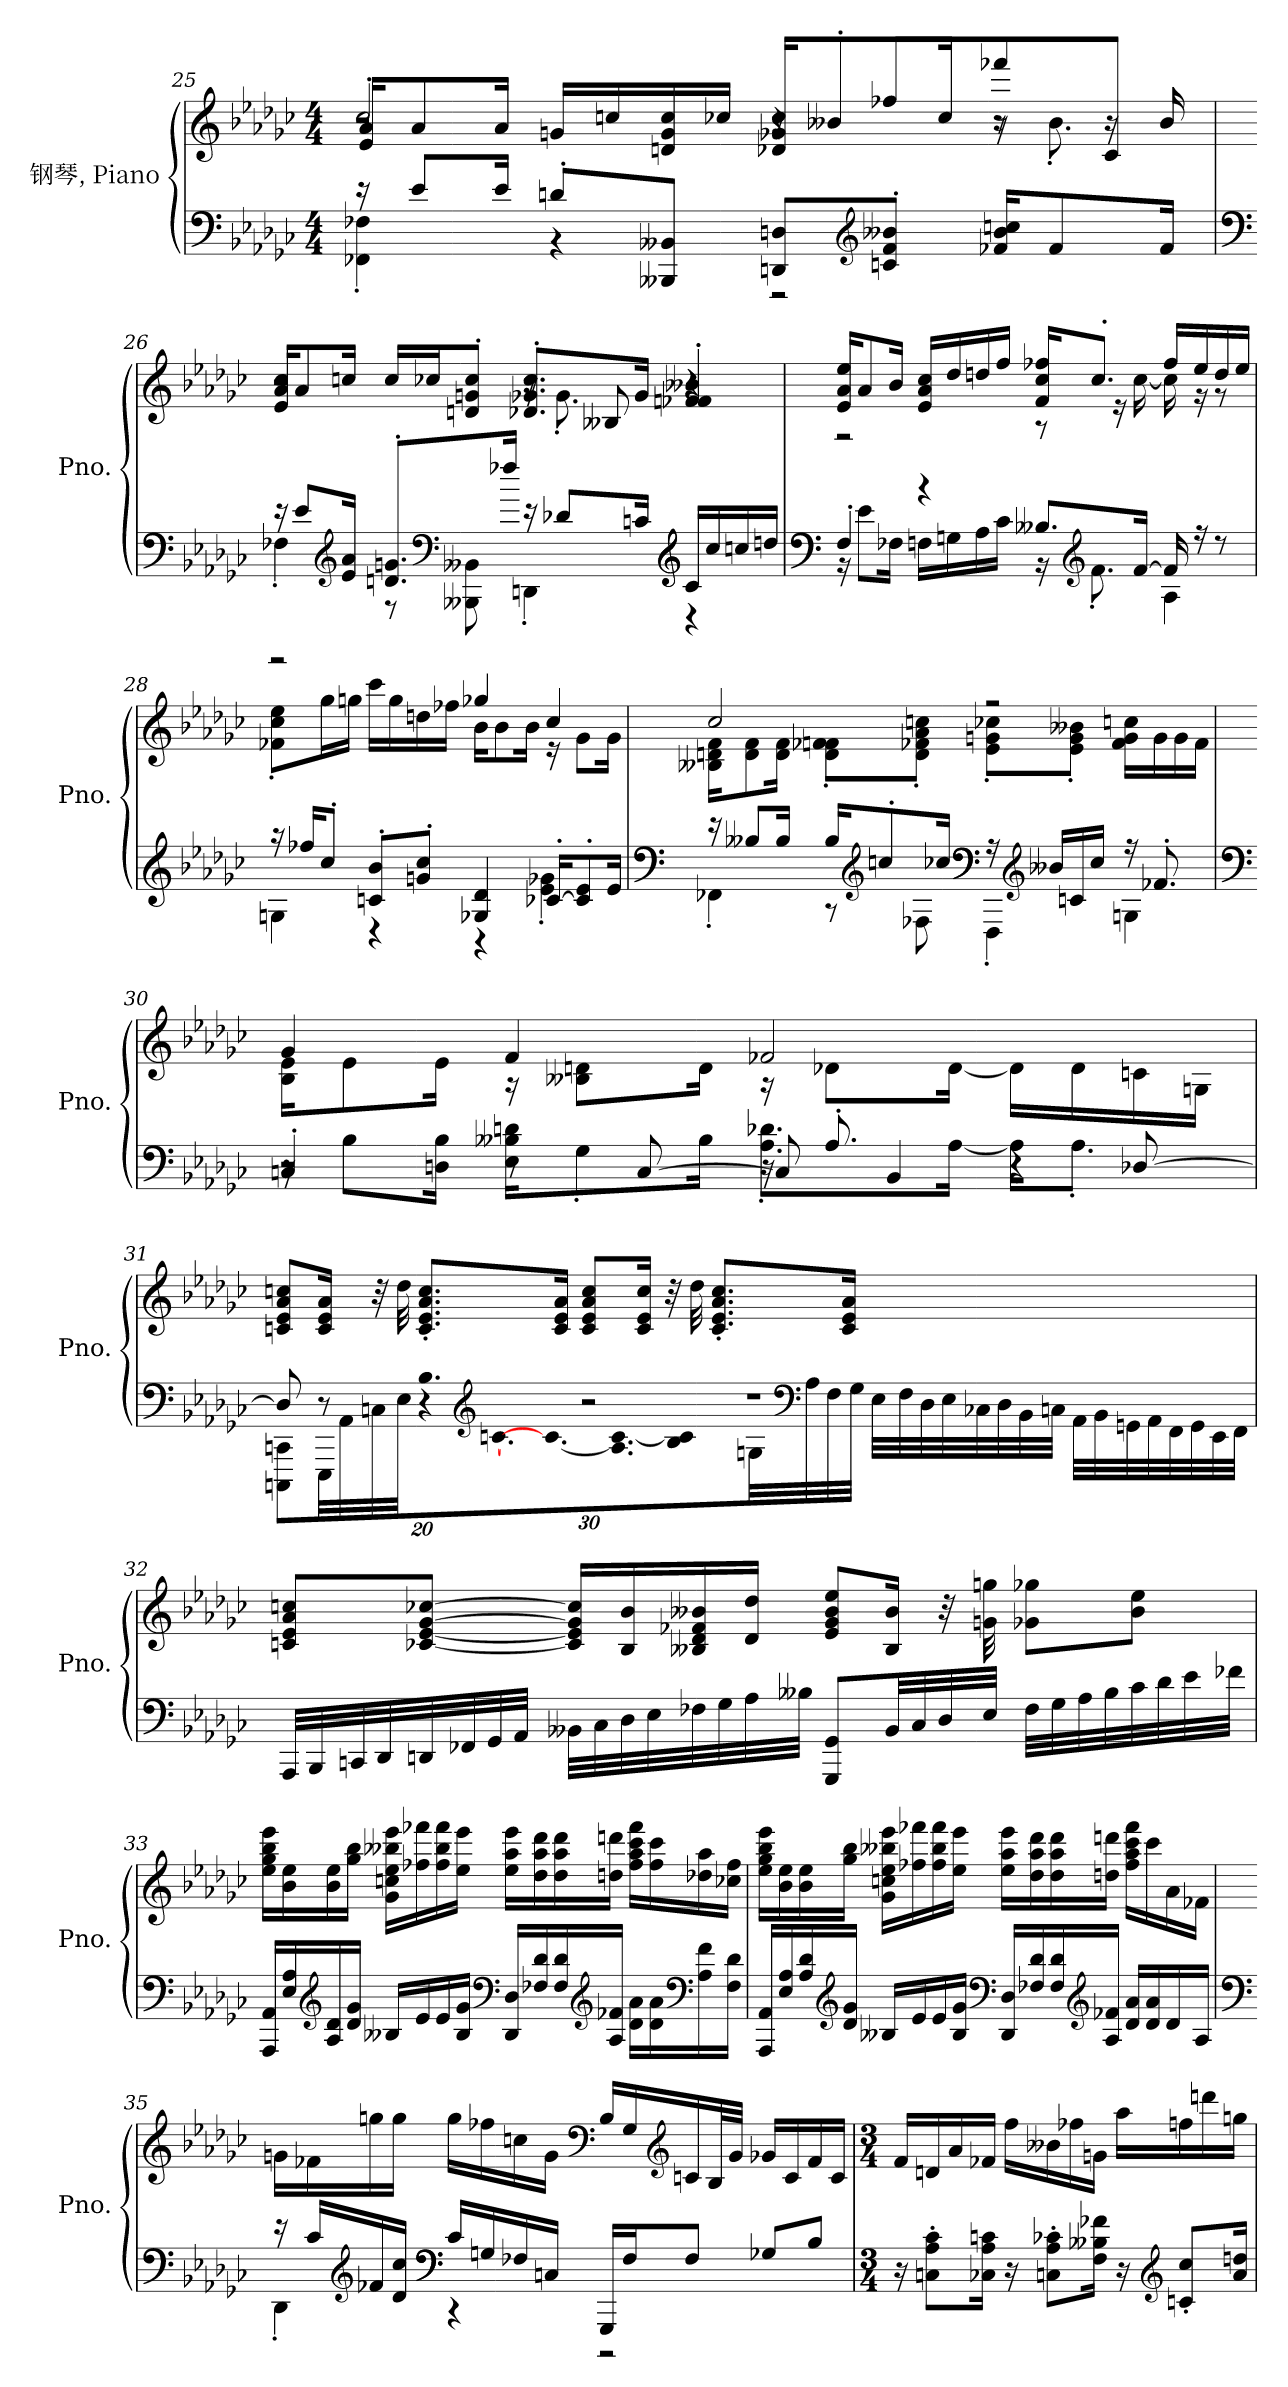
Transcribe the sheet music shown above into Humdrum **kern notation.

**kern	**kern
*part1	*part1
*staff2	*staff1
*I"钢琴, Piano	*
*I'Pno.	*
!!LO:PB:g=z
*clefF4	*clefG2
*k[b-e-a-d-g-c-]	*k[b-e-a-d-g-c-]
*M4/4	*M4/4
=25	=25
*^	*^
*	*	*	*^
16r	4FF-X\' 4F-X\'	2cc-'/	2r	16e-/ 16a-/KL
8e-/L	.	.	.	8a-/
16e-/Jk	.	.	.	16a-/Jk
8dn'/L	4r	.	.	16gn/LL
.	.	.	.	16ccn/
8BBB--X/ 8BB--X/J	.	.	.	16dn/ 16g/ 16cc/
.	.	.	.	16cc-X/JJ
8DDn/ 8Dn/L	2r	8r	4r	16d-X/ 16g-X/ 16cc-/KL
.	.	.	.	8b--X'/
*clefG2	*	*	*	*
8cn/' 8f/' 8b--X/'J	.	8ff-X/L	.	.
.	.	.	.	16cc-/Jk
16f-X/ 16b--/ 16ccn/KL	.	8fff-X/	16r	8r
8f-/	.	.	8.b--'\	.
.	.	8c-/J	.	16r
16f-/Jk	.	.	.	16b--/
!!LO:LB:g=z	!!	!!
=26	=26	=26	=26	=26
*clefF4	*	*	*	*
16r	4F-X'\	16e-/ 16a-/ 16cc-/KL	2r	2r
8e-/L	.	8a-/	.	.
*clefG2	*	*	*	*
16e-/ 16a-/Jk	.	16ccn/Jk	.	.
8.dn/' 8.gn/'L	8r	16cc/LL	.	.
.	.	16cc-X/J	.	.
*clefF4	*	*	*	*
.	8BBB--X\ 8BB--X\	8dn/' 8gn/' 8cc-/'J	.	.
16ff-X/Jk	.	.	.	.
16r	4DDn'\	8.d-X/' 8.g-X/' 8.cc-/'L	16r	8r
8d-X/L	.	.	8.g-'\	.
.	.	.	.	8B--X/
16cn/Jk	.	16g-/Jk	.	.
*clefG2	*	*	*	*
16c/LL	4r	4f-X/' 4fn/' 4b--X/'	4r	4r
16cc-/	.	.	.	.
16ccn/	.	.	.	.
16ddn/JJ	.	.	.	.
*	*	*v	*v	*v
!!LO:LB:g=z
=27	=27	=27
*clefF4	*	*
*	*	*^
4F'/	16r	16e-/ 16a-/ 16ee-/KL	2r
.	8e-\L	8a-/	.
.	16F-X\Jk	16b-/Jk	.
4r	16Fn\LL	16e-/ 16a-/ 16cc-/LL	.
.	16Gn\	16dd-/	.
.	16A-\	16ddn/	.
.	16c-\JJ	16ff/JJ	.
8.B--X/L	16r	16f/ 16cc-/ 16ff-X/KL	8r
*clefG2	*	*	*
.	8.f'\	8.cc-'/J	.
.	.	.	16r
[16f/Jk	.	.	[16cc-\
16f/]	4A-\	16ff-/LL	16cc-\]
16r	.	16ee-/	16r
8r	.	16dd/	8r
.	.	16ee-/JJ	.
=28	=28	=28	=28
16r	4Gn\	2r	8f-X\' 8cc-\' 8ee-\'L
16ff-X/KL	.	.	.
8cc-'/J	.	.	16gg-\L
.	.	.	16ggn\JJ
8cn/' 8b-/'L	4r	.	16ccc-\LL
.	.	.	16gg\
8gn/' 8cc-/'J	.	.	16ddn\
.	.	.	16ff-X\JJ
4G-X/ 4d-/	4r	4gg-X/	16b-\KL
.	.	.	8b-\
.	.	.	16b-\Jk
[16c-X'/KL	4e-\' 4g-X\'	4cc-/	16r
8c-/]' 8e-/'	.	.	8g-\L
16e-/Jk	.	.	16g-\Jk
!!LO:LB:g=z	!!
=29	=29	=29	=29
*clefF4	*	*	*
16r	4FF-X'\	2cc-/	16B--X\ 16dn\ 16f\KL
8B--X/L	.	.	8d\ 8f\
16B--/Jk	.	.	16d\ 16f\Jk
16B--/KL	8r	.	8d\' 8f-X\' 8fn\'L
*clefG2	*	*	*
8ccn'/	.	.	.
.	8F-X\	.	8d\' 8f-X\' 8a-\' 8ccn\'J
16cc-X/Jk	.	.	.
*clefF4	*	*	*
16r	4FFF'\	2r	8e-\' 8gn\' 8cc-X\'L
*clefG2	*	*	*
16b--X/LL	.	.	.
16cn/	.	.	8e-\' 8g\' 8b--X\'J
16cc-/JJ	.	.	.
16r	4Gn\	.	16f-\ 16g\ 16ccn\LL
8.f-X'/	.	.	16g\
.	.	.	16g\
.	.	.	16f-\JJ
*v	*v	*	*
!!LO:LB:g=z	!!
=30	=30	=30
*clefF4	*	*
*^	*	*
*	*^	*	*
2r	16r	4Cn'/	4g-/	16B-\ 16e-\KL
.	8B-\L	.	.	8e-\
.	16Dn\ 16B-\Jk	.	.	16e-\Jk
.	16E-\ 16B--X\ 16dn\KL	8r	4f/	16r
.	8G-'\	.	.	8B--X\ 8dn\L
.	.	[8C/	.	.
.	16B--\Jk	.	.	16d\Jk
16r	8.A-\' 8.d-X\'L	8C/]	2f-X/	16r
8.A-'/	.	.	.	8d-X\L
.	.	4BB-/	.	.
.	[16A-\Jk	.	.	[16d-\Jk
4r	16A-\KL]	.	.	16d-\LL]
.	8.A-'\J	.	.	16d-\
.	.	[8D-X/	.	16cn\
.	.	.	.	16Gn\JJ
*	*	*	*v	*v
!!LO:LB:g=z
=31	=31	=31	=31
1r	8CCCn\ 8CCn\L	8D-/]	8cn/ 8e-/ 8a-/ 8ccn/L
.	32EEE-\LL	8r	16c/ 16e-/ 16a-/Jk
.	32AA-\	.	.
.	32Cn\	.	32r
.	32E-\	.	32dd-\
*	*Xbrackettup	*	*
!	!LO:N:vis=32.	!	!
.	640%17B-\L	4r	8.c/' 8.e-/' 8.a-/' 8.cc/'L
*clefG2	*	*	*
!	!LO:N:vis=256.	!	!
.	[1920%17cn\K	.	.
.	1920ryy	.	.
!	!LO:N:vis=32.	!	!
.	640%17c\_	.	.
!	!LO:N:vis=32.	!	!
.	640%17A-\ 640%17c\_J	.	.
!	!LO:N:vis=32	!	!
.	640%23B-\ 640%23c\]	.	.
.	32Gn\	.	.
*clefF4	*	*	*
.	32A-\	.	.
.	32F\	.	16c/ 16e-/ 16a-/Jk
.	32G\JJJ	.	.
.	32E-\LLL	2r	8c/ 8e-/ 8a-/ 8cc/L
.	32F\	.	.
.	32D-\	.	.
.	32E-\	.	.
.	32C-X\	.	16c/ 16e-/ 16cc/Jk
.	32D-\	.	.
.	32BB-\	.	32r
.	32Cn\JJJ	.	32dd-\
.	32AA-\LLL	.	8.c/' 8.e-/' 8.a-/' 8.cc/'L
.	32BB-\	.	.
.	32GGn\	.	.
.	32AA-\	.	.
.	32FF\	.	.
.	32GG\	.	.
.	32EE-\	.	16c/ 16e-/ 16a-/Jk
.	32FF\JJJ	.	.
*v	*v	*v	*
!!LO:PB:g=z
=32	=32
32AAA-/LLL	8cn/ 8e-/ 8a-/ 8ccn/L
32BBB-/	.
32CCn/	.
32DD-/	.
32DDn/	[8c-X/ [8e-/ [8g-/ [8cc-X/J
32FF-X/	.
32GG-/	.
32AA-/JJJ	.
32BB--X\LLL	16c-/] 16e-/] 16g-/] 16cc-/]LL
32C-\	.
32D-\	16B-/ 16b-/
32E-\	.
32F-X\	16B--X/ 16d-/ 16f-X/ 16b--X/
32G-\	.
32A-\	16d-/ 16dd-/JJ
32B--X\JJJ	.
8GGG-/ 8GG-/L	8e-/ 8g-/ 8b--/ 8ee-/L
32BB--/LL	16B--/ 16b--/Jk
32C-/	.
32D-/	32r
32E-/JJJ	32gn\ 32ggn\
32F-\LLL	8g-X\ 8gg-X\L
32G-\	.
32A-\	.
32B--\	.
32c-\	8b--\ 8ee-\J
32d-\	.
32e-\	.
32f-X\JJJ	.
!!LO:LB:g=z
=33	=33
16AAA-/ 16AA-/LL	16ee-\ 16gg-\ 16bb-\ 16eee-\LL
16E-/ 16A-/	16b-\ 16ee-\
*clefG2	*
16A-/ 16d-/	16b-\ 16ee-\
16d-/ 16g-/JJ	16gg-\ 16bb-\JJ
16B--X/LL	16g-\ 16ccn\ 16ee-\ 16bb--X\ 16eee-\LL
16e-/	16ff-X\ 16fff-X\
16e-/	16ff-\ 16bb--\ 16fff-\
16B--/ 16g-/JJ	16ee-\ 16eee-\JJ
*clefF4	*
16DD-/ 16D-/LL	16ee-\ 16aa-\ 16eee-\LL
16F-X/ 16d-/	16dd-\ 16aa-\ 16ddd-\
16F-/ 16d-/	16dd-\ 16aa-\ 16ddd-\
*clefG2	*
16A-/ 16f-X/JJ	16ddn\ 16dddn\JJ
16d-\ 16a-\LL	16ff-\ 16aa-\ 16ccc-\ 16fff-\LL
16d-\ 16a-\	16ff-\ 16ccc-\
*clefF4	*
16A-\ 16f-\	16dd-X\ 16aa-\
16F-\ 16d-\JJ	16cc-X\ 16ff-\JJ
!!LO:LB:g=z
=34	=34
16AAA-/ 16AA-/LL	16ee-\ 16gg-\ 16bb-\ 16eee-\LL
16E-/ 16A-/	16b-\ 16ee-\
16A-/ 16d-/	16b-\ 16ee-\
*clefG2	*
16d-/ 16g-/JJ	16gg-\ 16bb-\JJ
16B--X/LL	16g-\ 16ccn\ 16ee-\ 16bb--X\ 16eee-\LL
16e-/	16ff-X\ 16fff-X\
16e-/	16ff-\ 16bb--\ 16fff-\
16B--/ 16g-/JJ	16ee-\ 16eee-\JJ
*clefF4	*
16DD-/ 16D-/LL	16ee-\ 16aa-\ 16eee-\LL
16F-X/ 16d-/	16dd-\ 16aa-\ 16ddd-\
16F-/ 16d-/	16dd-\ 16aa-\ 16ddd-\
*clefG2	*
16A-/ 16f-X/JJ	16ddn\ 16dddn\JJ
16d-/ 16a-/LL	16ff-\ 16aa-\ 16ccc-\ 16fff-\LL
16d-/ 16a-/	16ccc-\
16d-/	16a-\
16A-/JJ	16f-X\JJ
!!LO:LB:g=z
=35	=35
*clefF4	*
*^	*
16r	4DD-'\	16gn\LL
16c-/LL	.	16f-X\
*clefG2	*	*
16f-X/	.	16ggn\
16d-/ 16cc-/JJ	.	16gg\JJ
*clefF4	*	*
16c-/LL	4r	16gg\LL
16Gn/	.	16ff-X\
16F-X/	.	16ccn\
16Cn/JJ	.	16g\JJ
*	*	*clefF4
16GGG-/LL	2r	16B-/LL
16F-/J	.	16G-/
*	*	*clefG2
8F-/J	.	16cn/
.	.	32B-/L
.	.	32g/JJJ
8G-X/L	.	16g-X/LL
.	.	16c/
8B-/J	.	16f-/
.	.	16c/JJ
*v	*v	*
!!LO:LB:g=z
=36	=36
*M3/4	*M3/4
16r	16f/LL
8Cn\' 8A-\' 8c-\'L	16dn/
.	16a-/
16C-X\ 16A-\ 16cn\Jk	16f-X/JJ
16r	16ff\LL
8Cn\' 8A-\' 8c-X\'L	16b--X\
.	16ff-X\
16F\ 16B--X\ 16f-X\Jk	16gn\JJ
16r	16aa-\LL
*clefG2	*
8cn/' 8cc-/'L	16ffn\
.	16dddn\
16a-/ 16ddn/Jk	16ggn\JJ
=	=
*-	*-
